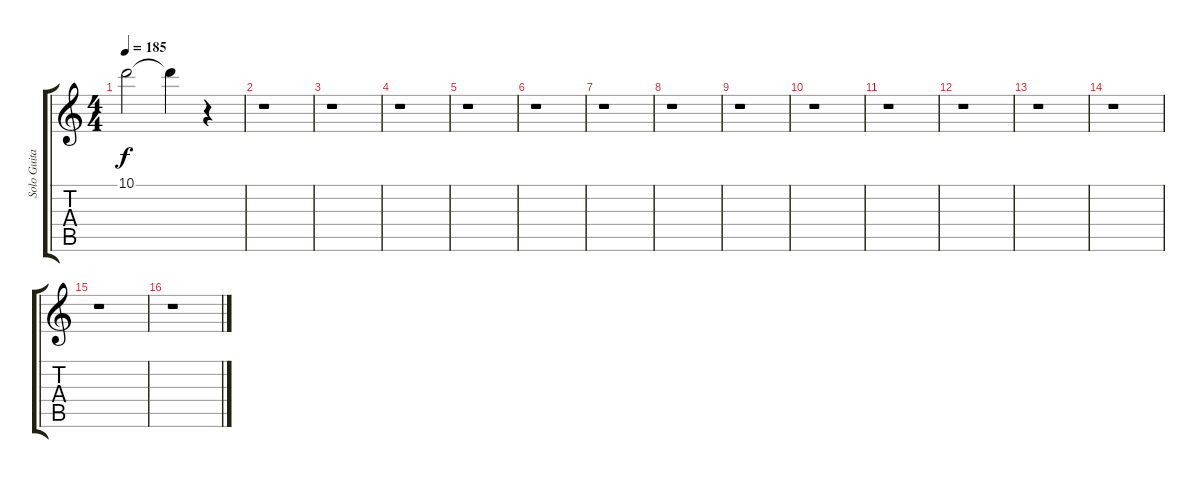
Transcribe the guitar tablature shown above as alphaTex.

\track ("Solo Guitar" "Solo Guita") {instrument distortionguitar}
\staff {score tabs}
\tuning (E4 B3 G3 D3 A2 E2) {hide}
\ts (4 4)
\tempo 185
\clef g2
\ks c
10.1{t}.2{dy f} 10.1{t}.4 r.4 |
r.1 |
r.1 |
r.1 |
r.1 |
r.1 |
r.1 |
r.1 |
r.1 |
r.1 |
r.1 |
r.1 |
r.1 |
r.1 |
r.1 |
r.1
